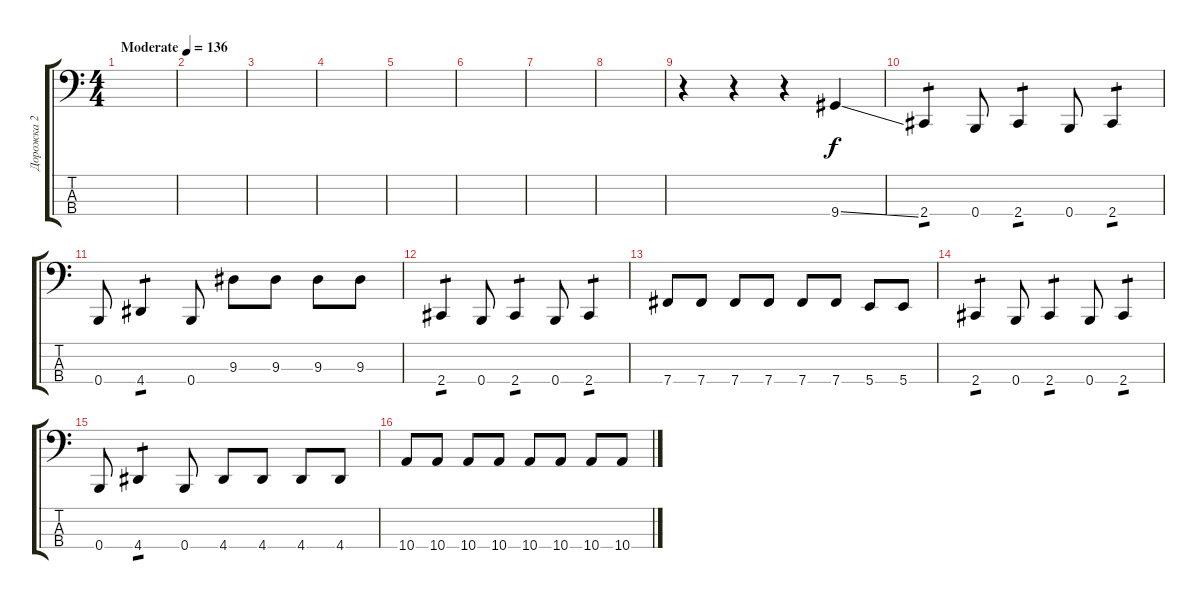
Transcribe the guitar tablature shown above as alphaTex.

\track ("Дорожка 2" "Дорожка 2") {instrument electricbassfinger}
\staff {score tabs}
\tuning (E2 B1 Gb1 B0) {hide}
\ts (4 4)
\tempo (136 "Moderate")
\clef f4
\ks c
|
|
|
|
|
|
|
|
r.4 r.4 r.4 9.4{ss}.4 |
2.4.4{tp 1} 0.4.8 2.4.4{tp 1} 0.4.8 2.4.4{tp 1} |
0.4.8 4.4.4{tp 1} 0.4.8 9.3.8 9.3.8 9.3.8 9.3.8 |
2.4.4{tp 1} 0.4.8 2.4.4{tp 1} 0.4.8 2.4.4{tp 1} |
7.4.8 7.4.8 7.4.8 7.4.8 7.4.8 7.4.8 5.4.8 5.4.8 |
2.4.4{tp 1} 0.4.8 2.4.4{tp 1} 0.4.8 2.4.4{tp 1} |
0.4.8 4.4.4{tp 1} 0.4.8 4.4.8 4.4.8 4.4.8 4.4.8 |
10.4.8 10.4.8 10.4.8 10.4.8 10.4.8 10.4.8 10.4.8 10.4.8
